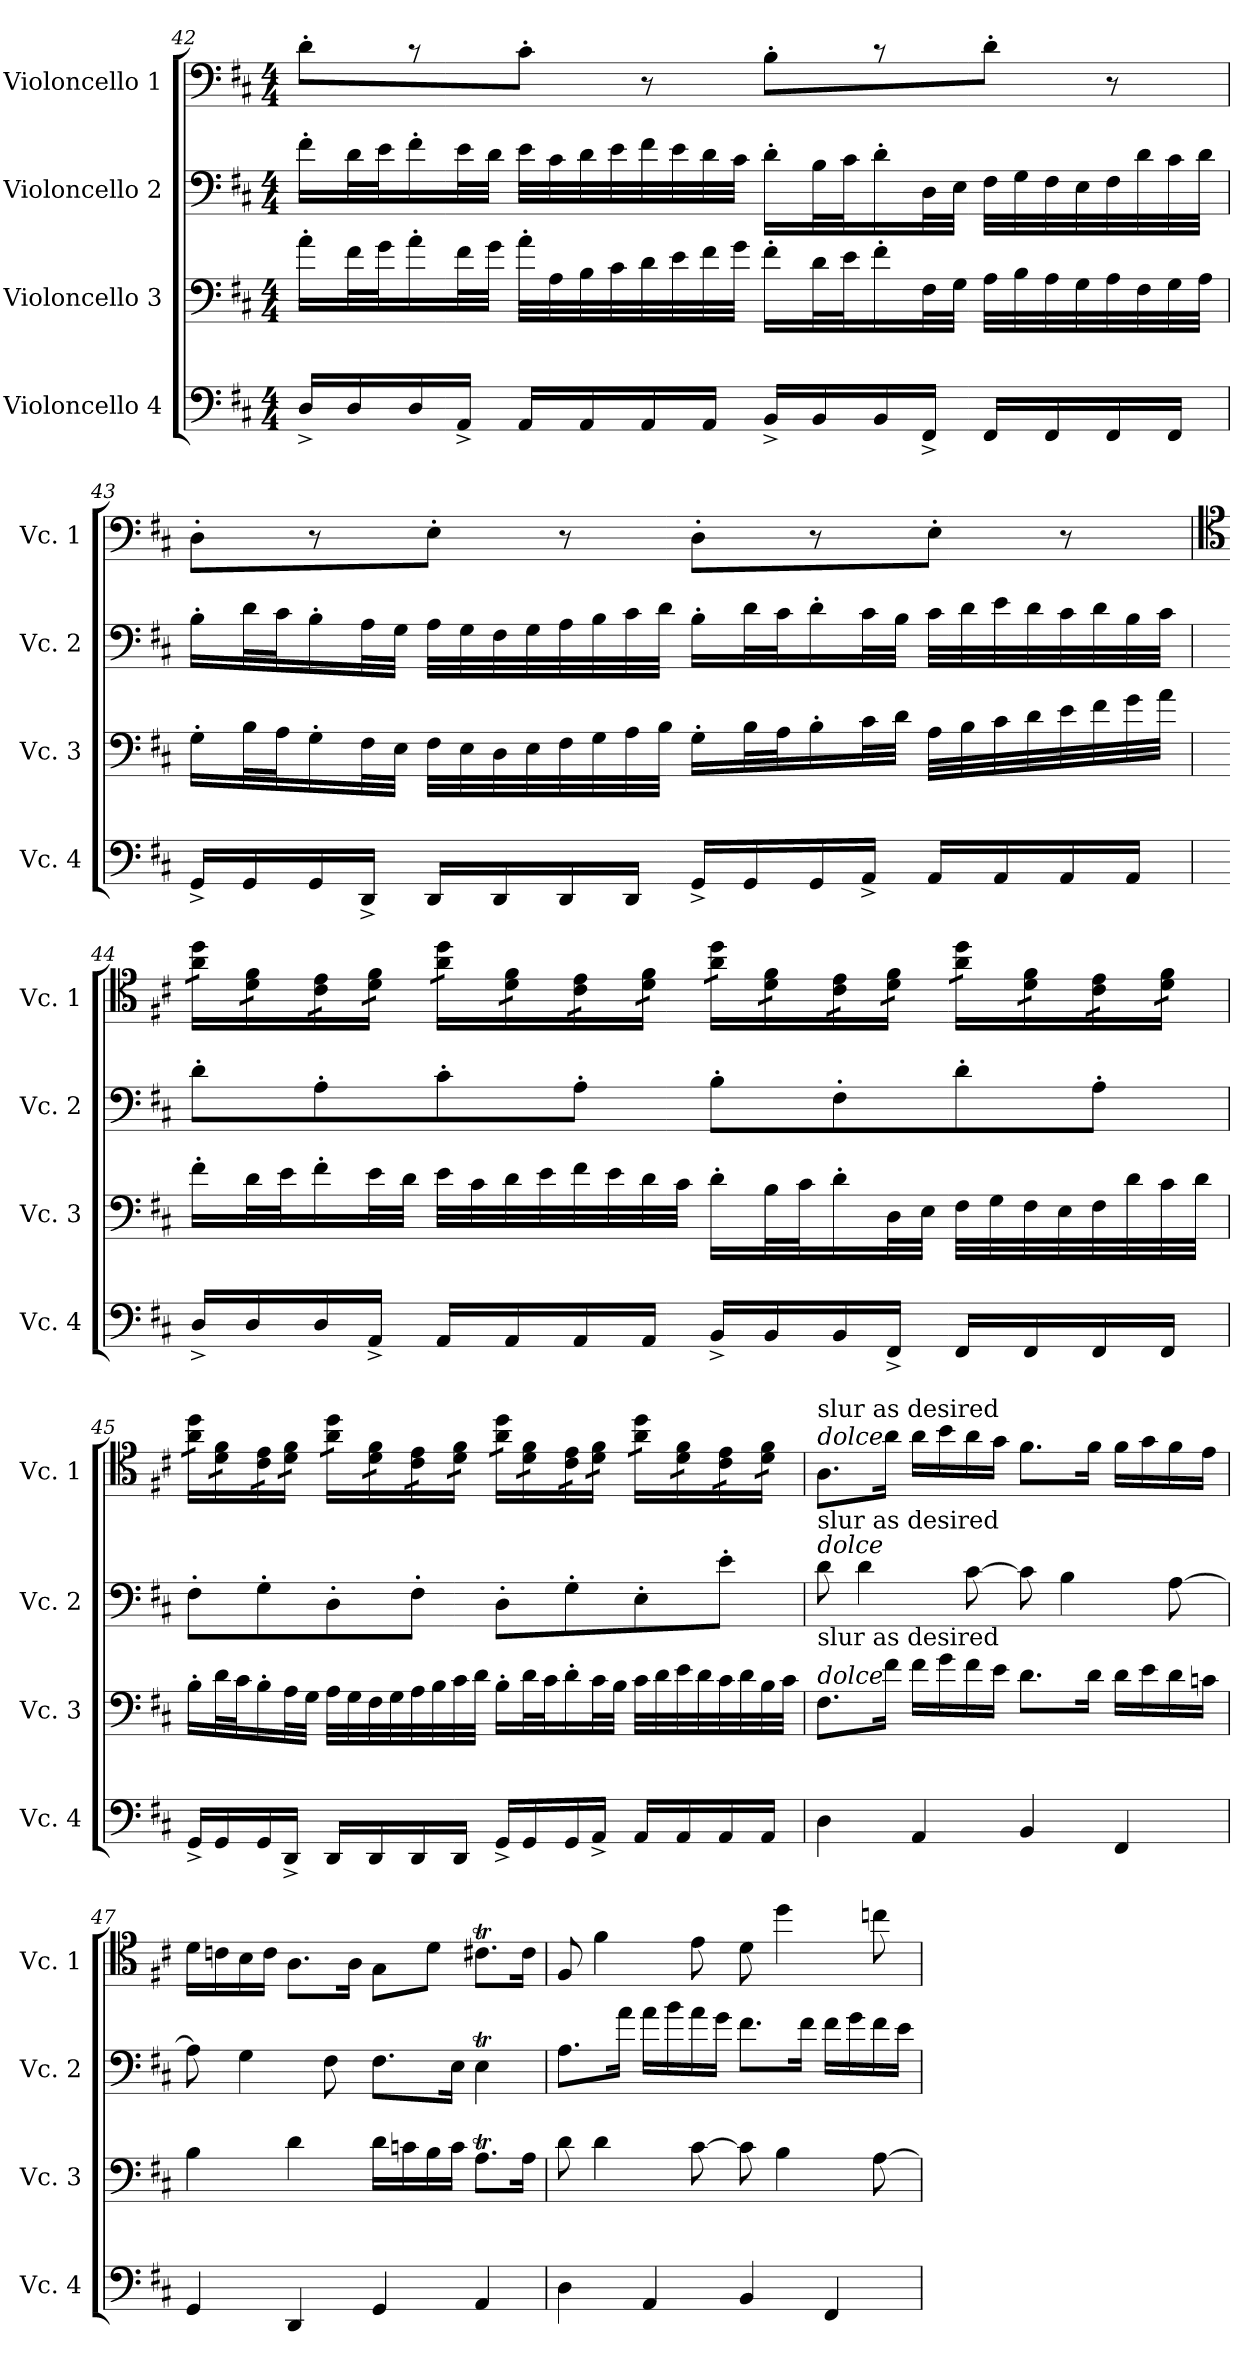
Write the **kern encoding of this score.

**kern	**kern	**kern	**kern
*part4	*part3	*part2	*part1
*staff4	*staff3	*staff2	*staff1
*I"Violoncello 4	*I"Violoncello 3	*I"Violoncello 2	*I"Violoncello 1
*I'Vc. 4	*I'Vc. 3	*I'Vc. 2	*I'Vc. 1
!!LO:LB:g=z
*clefF4	*clefF4	*clefF4	*clefF4
*k[f#c#]	*k[f#c#]	*k[f#c#]	*k[f#c#]
*M4/4	*M4/4	*M4/4	*M4/4
=42	=42	=42	=42
16D^/LL	16a'\LL	16f#'\LL	8d'\L
16D/	32f#\L	32d\L	.
.	32g\J	32e\J	.
16D/	16a'\	16f#'\	8r
16AA^/JJ	32f#\L	32e\L	.
.	32g\JJJ	32d\JJJ	.
16AA/LL	32a'\LLL	32e\LLL	8c#'\J
.	32A\	32c#\	.
16AA/	32B\	32d\	.
.	32c#\	32e\	.
16AA/	32d\	32f#\	8r
.	32e\	32e\	.
16AA/JJ	32f#\	32d\	.
.	32g\JJJ	32c#\JJJ	.
16BB^/LL	16f#'\LL	16d'\LL	8B'\L
16BB/	32d\L	32B\L	.
.	32e\J	32c#\J	.
16BB/	16f#'\	16d'\	8r
16FF#^/JJ	32F#\L	32D\L	.
.	32G\JJJ	32E\JJJ	.
16FF#/LL	32A\LLL	32F#\LLL	8d'\J
.	32B\	32G\	.
16FF#/	32A\	32F#\	.
.	32G\	32E\	.
16FF#/	32A\	32F#\	8r
.	32F#\	32d\	.
16FF#/JJ	32G\	32c#\	.
.	32A\JJJ	32d\JJJ	.
!!LO:LB:g=z
=43	=43	=43	=43
16GG^/LL	16G'\LL	16B'\LL	8D'\L
16GG/	32B\L	32d\L	.
.	32A\J	32c#\J	.
16GG/	16G'\	16B'\	8r
16DD^/JJ	32F#\L	32A\L	.
.	32E\JJJ	32G\JJJ	.
16DD/LL	32F#\LLL	32A\LLL	8E'\J
.	32E\	32G\	.
16DD/	32D\	32F#\	.
.	32E\	32G\	.
16DD/	32F#\	32A\	8r
.	32G\	32B\	.
16DD/JJ	32A\	32c#\	.
.	32B\JJJ	32d\JJJ	.
16GG^/LL	16G'\LL	16B'\LL	8D'\L
16GG/	32B\L	32d\L	.
.	32A\J	32c#\J	.
16GG/	16B'\	16d'\	8r
16AA^/JJ	32c#\L	32c#\L	.
.	32d\JJJ	32B\JJJ	.
16AA/LL	32A\LLL	32c#\LLL	8E'\J
.	32B\	32d\	.
16AA/	32c#\	32e\	.
.	32d\	32d\	.
16AA/	32e\	32c#\	8r
.	32f#\	32d\	.
16AA/JJ	32g\	32B\	.
.	32a\JJJ	32c#\JJJ	.
!!LO:PB:g=z
=44	=44	=44	=44
*	*	*	*clefC4
!	!	!	!LO:TX:a:t=bounce-bow spiccato
*	*	*	*tremolo
16D^/LL	16f#'\LL	8d'\L	32a\ 32dd\LLL
.	.	.	32a\ 32dd\
16D/	32d\L	.	32d\ 32f#\
.	32e\J	.	32d\ 32f#\
16D/	16f#'\	8A'\	32c#\ 32e\
.	.	.	32c#\ 32e\
16AA^/JJ	32e\L	.	32d\ 32f#\
.	32d\JJJ	.	32d\ 32f#\JJJ
16AA/LL	32e\LLL	8c#'\	32a\ 32dd\LLL
.	32c#\	.	32a\ 32dd\
16AA/	32d\	.	32d\ 32f#\
.	32e\	.	32d\ 32f#\
16AA/	32f#\	8A'\J	32c#\ 32e\
.	32e\	.	32c#\ 32e\
16AA/JJ	32d\	.	32d\ 32f#\
.	32c#\JJJ	.	32d\ 32f#\JJJ
16BB^/LL	16d'\LL	8B'\L	32a\ 32dd\LLL
.	.	.	32a\ 32dd\
16BB/	32B\L	.	32d\ 32f#\
.	32c#\J	.	32d\ 32f#\
16BB/	16d'\	8F#'\	32c#\ 32e\
.	.	.	32c#\ 32e\
16FF#^/JJ	32D\L	.	32d\ 32f#\
.	32E\JJJ	.	32d\ 32f#\JJJ
16FF#/LL	32F#\LLL	8d'\	32a\ 32dd\LLL
.	32G\	.	32a\ 32dd\
16FF#/	32F#\	.	32d\ 32f#\
.	32E\	.	32d\ 32f#\
16FF#/	32F#\	8A'\J	32c#\ 32e\
.	32d\	.	32c#\ 32e\
16FF#/JJ	32c#\	.	32d\ 32f#\
.	32d\JJJ	.	32d\ 32f#\JJJ
!!LO:LB:g=z
=45	=45	=45	=45
16GG^/LL	16B'\LL	8F#'\L	32a\ 32dd\LLL
.	.	.	32a\ 32dd\
16GG/	32d\L	.	32d\ 32f#\
.	32c#\J	.	32d\ 32f#\
16GG/	16B'\	8G'\	32c#\ 32e\
.	.	.	32c#\ 32e\
16DD^/JJ	32A\L	.	32d\ 32f#\
.	32G\JJJ	.	32d\ 32f#\JJJ
16DD/LL	32A\LLL	8D'\	32a\ 32dd\LLL
.	32G\	.	32a\ 32dd\
16DD/	32F#\	.	32d\ 32f#\
.	32G\	.	32d\ 32f#\
16DD/	32A\	8F#'\J	32c#\ 32e\
.	32B\	.	32c#\ 32e\
16DD/JJ	32c#\	.	32d\ 32f#\
.	32d\JJJ	.	32d\ 32f#\JJJ
16GG^/LL	16B'\LL	8D'\L	32a\ 32dd\LLL
.	.	.	32a\ 32dd\
16GG/	32d\L	.	32d\ 32f#\
.	32c#\J	.	32d\ 32f#\
16GG/	16d'\	8G'\	32c#\ 32e\
.	.	.	32c#\ 32e\
16AA^/JJ	32c#\L	.	32d\ 32f#\
.	32B\JJJ	.	32d\ 32f#\JJJ
16AA/LL	32c#\LLL	8E'\	32a\ 32dd\LLL
.	32d\	.	32a\ 32dd\
16AA/	32e\	.	32d\ 32f#\
.	32d\	.	32d\ 32f#\
16AA/	32c#\	8e'\J	32c#\ 32e\
.	32d\	.	32c#\ 32e\
16AA/JJ	32B\	.	32d\ 32f#\
.	32c#\JJJ	.	32d\ 32f#\JJJ
*	*	*	*Xtremolo
!!LO:LB:g=z
=46	=46	=46	=46
!	!	!	!LO:TX:a:i:t=dolce
!	!	!	!LO:TX:a:t=slur as desired
!	!	!LO:TX:a:i:t=dolce	!
!	!	!LO:TX:a:t=slur as desired	!
!	!LO:TX:a:i:t=dolce	!	!
!	!LO:TX:a:t=slur as desired	!	!
4D\	8.F#\L	8d\	8.A\L
.	.	4d\	.
.	16f#\Jk	.	16a\Jk
4AA/	16f#\LL	.	16a\LL
.	16g\	.	16b\
.	16f#\	[8c#\	16a\
.	16e\JJ	.	16g\JJ
4BB/	8.d\L	8c#\]	8.f#\L
.	.	4B\	.
.	16d\Jk	.	16f#\Jk
4FF#/	16d\LL	.	16f#\LL
.	16e\	.	16g\
.	16d\	[8A\	16f#\
.	16cn\JJ	.	16e\JJ
=47	=47	=47	=47
4GG/	4B\	8A\]	16d\LL
.	.	.	16cn\
.	.	4G\	16B\
.	.	.	16c\JJ
4DD/	4d\	.	8.A\L
.	.	8F#\	.
.	.	.	16A\Jk
4GG/	16d\LL	8.F#\L	8G\L
.	16cn\	.	.
.	16B\	.	8d\J
.	16c\JJ	16E\Jk	.
4AA/	8.AT\L	4ET\	8.c#Xt\L
.	16A\Jk	.	16c#\Jk
!!LO:PB:g=z
=48	=48	=48	=48
4D\	8d\	8.A\L	8F#/
.	4d\	.	4f#\
.	.	16a\Jk	.
4AA/	.	16a\LL	.
.	.	16b\	.
.	[8c#\	16a\	8e\
.	.	16g\JJ	.
4BB/	8c#\]	8.f#\L	8d\
.	4B\	.	4dd\
.	.	16f#\Jk	.
4FF#/	.	16f#\LL	.
.	.	16g\	.
.	[8A\	16f#\	8ccn\
.	.	16e\JJ	.
=	=	=	=
*-	*-	*-	*-
